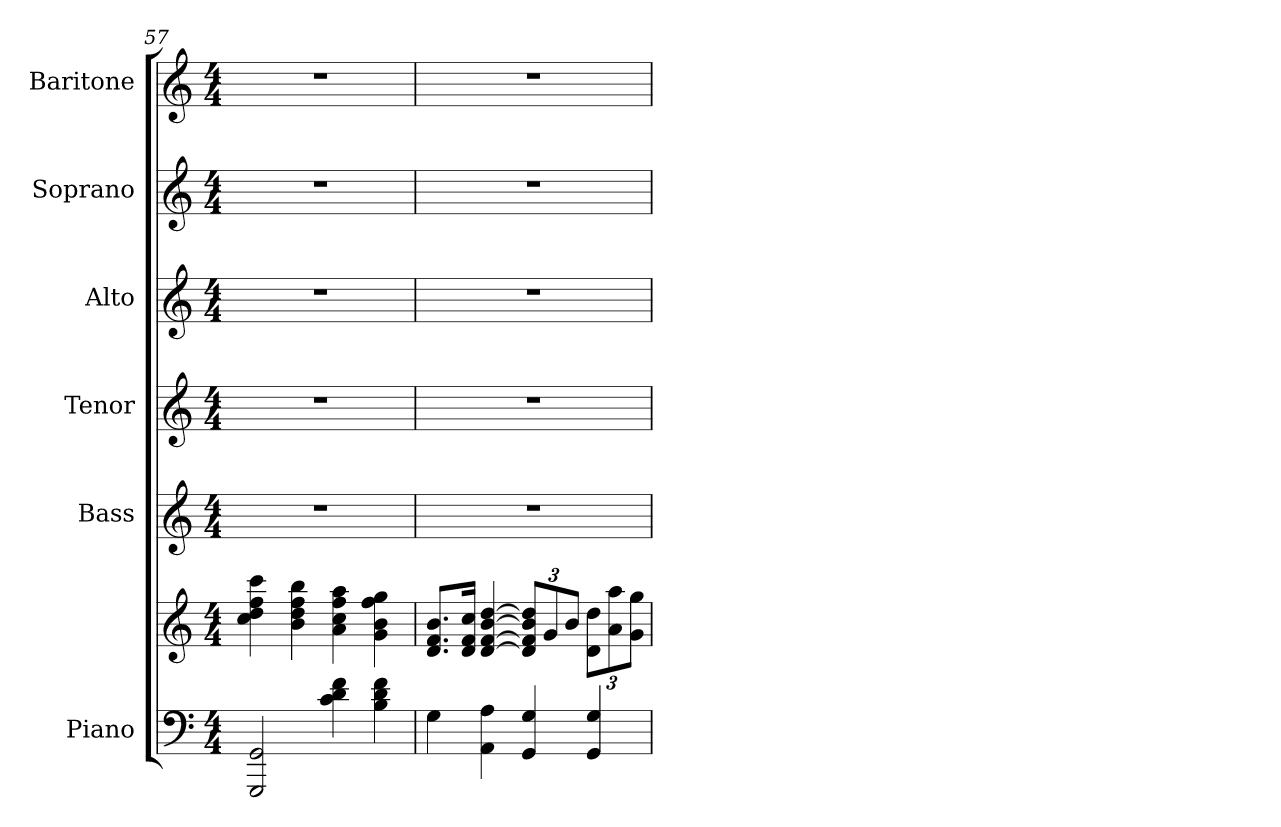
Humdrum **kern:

**kern	**kern	**kern	**kern	**kern	**kern	**kern
*part6	*part6	*part5	*part4	*part3	*part2	*part1
*staff7	*staff6	*staff5	*staff4	*staff3	*staff2	*staff1
*I"Piano	*	*I"Bass	*I"Tenor	*I"Alto	*I"Soprano	*I"Baritone
*	*	*I'B	*I'T	*I'A	*I'S	*
*clefF4	*clefG2	*clefG2	*clefG2	*clefG2	*clefG2	*clefG2
*k[]	*k[]	*k[]	*k[]	*k[]	*k[]	*k[]
*M4/4	*M4/4	*M4/4	*M4/4	*M4/4	*M4/4	*M4/4
=57	=57	=57	=57	=57	=57	=57
*	*^	*	*	*	*	*
2GGG/ 2GG/	4cc\ 4dd\ 4ff\ 4ccc\	2ryy	1r	1r	1r	1r	1r
.	4b\ 4dd\ 4ff\ 4bb\	.	.	.	.	.	.
4c\ 4d\ 4f\	4a\ 4cc\ 4ff\ 4aa\	2ryy	.	.	.	.	.
4B\ 4d\ 4f\	4g\ 4b\ 4ff\ 4gg\	.	.	.	.	.	.
=58	=58	=58	=58	=58	=58	=58	=58
4G\	8.d/ 8.f/ 8.b/L	1ryy	1r	1r	1r	1r	1r
.	16d/ 16f/ 16cc/Jk	.	.	.	.	.	.
4AA\ 4A\	[4d/ [4f/ [4b/ [4dd/	.	.	.	.	.	.
*	*Xbrackettup	*	*	*	*	*	*
4GG/ 4G/	12d/] 12f/] 12b/] 12dd/]L	.	.	.	.	.	.
.	12g/	.	.	.	.	.	.
.	12b/J	.	.	.	.	.	.
4GG/ 4G/	12d\ 12dd\L	.	.	.	.	.	.
.	12a\ 12aa\	.	.	.	.	.	.
.	12g\ 12gg\J	.	.	.	.	.	.
*	*v	*v	*	*	*	*	*
=	=	=	=	=	=	=
*-	*-	*-	*-	*-	*-	*-
